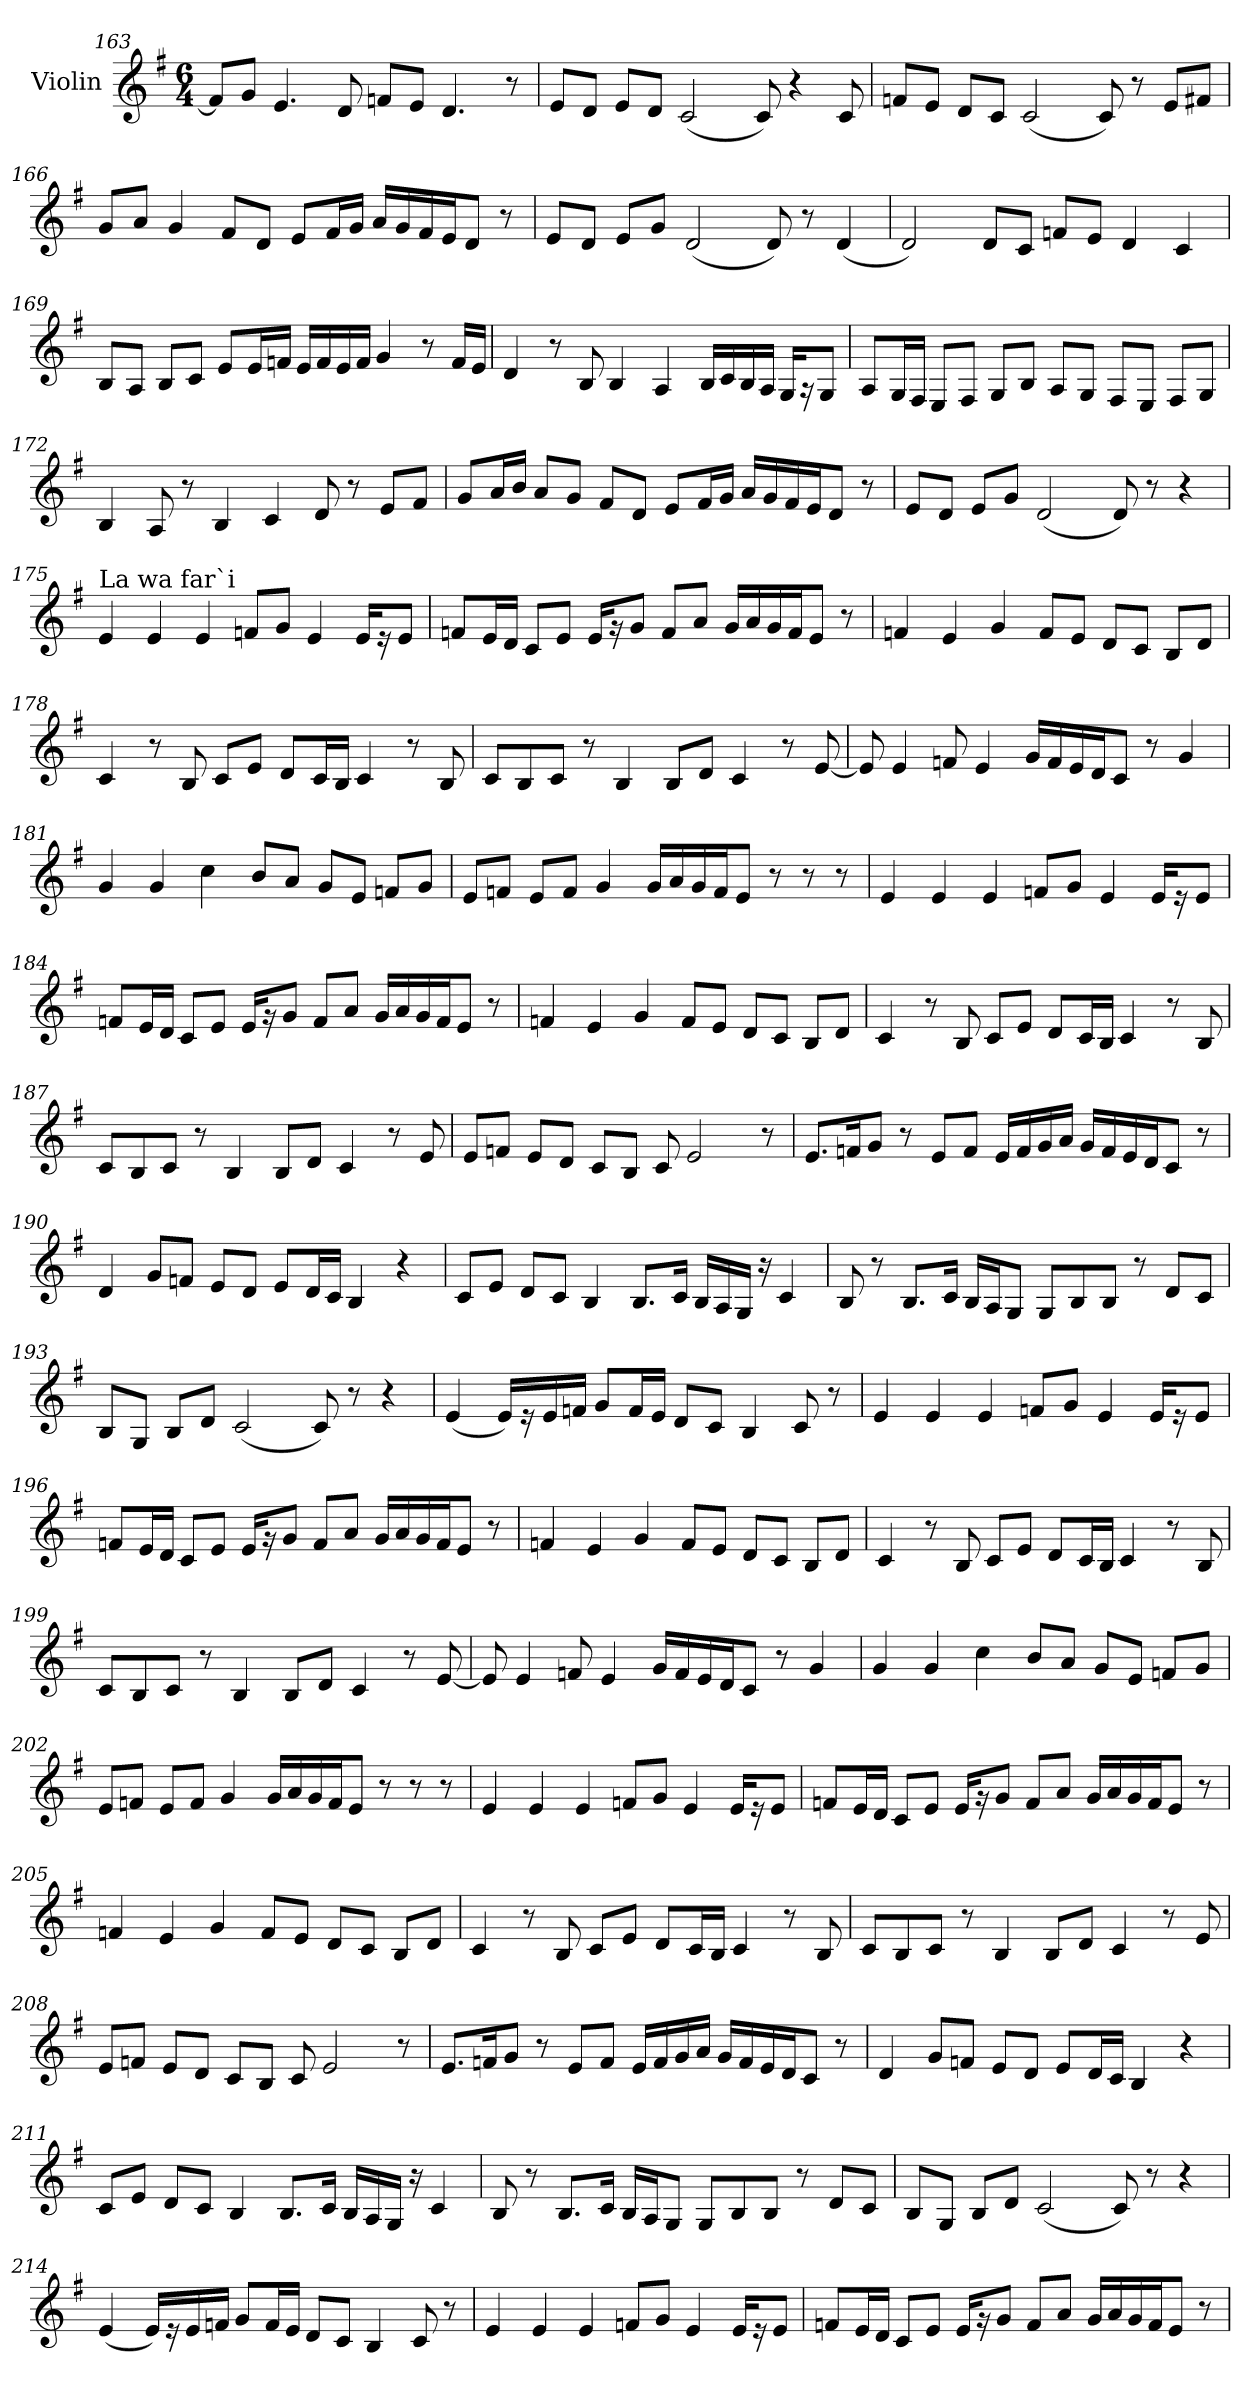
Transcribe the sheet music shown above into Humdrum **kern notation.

**kern
*part1
*staff1
*I"Violin
*clefG2
*k[f#]
*G:
*M6/4
=163
8f/L]
8g/J
4.e/
8d/
8fn/L
8e/J
4.d/
8r
!!LO:LB:g=z
=164
8e/L
8d/J
8e/L
8d/J
(<2c/
8c/)
4r
8c/
=165
8fn/L
8e/J
8d/L
8c/J
(<2c/
8c/)
8r
8e/L
8f#X/J
=166
8g/L
8a/J
4g/
8f#/L
8d/J
8e/L
16f#/L
16g/JJ
16a/LL
16g/
16f#/
16e/J
8d/J
8r
!!LO:LB:g=z
=167
8e/L
8d/J
8e/L
8g/J
(<2d/
8d/)
8r
(<4d/
=168
2d/)
8d/L
8c/J
8fn/L
8e/J
4d/
4c/
=169
8B/L
8A/J
8B/L
8c/J
8e/L
16e/L
16fn/JJ
16e/LL
16f/
16e/
16f/JJ
4g/
8r
16f/LL
16e/JJ
!!LO:LB:g=z
=170
4d/
8r
8B/
4B/
4A/
16B/LL
16c/
16B/
16A/JJ
16G/KL
16r
8G/J
=171
8A/L
16G/L
16F#/JJ
8E/L
8F#/J
8G/L
8B/J
8A/L
8G/J
8F#/L
8E/J
8F#/L
8G/J
!!LO:LB:g=z
=172
4B/
8A/
8r
4B/
4c/
8d/
8r
8e/L
8f#/J
=173
8g/L
16a/L
16b/JJ
8a/L
8g/J
8f#/L
8d/J
8e/L
16f#/L
16g/JJ
16a/LL
16g/
16f#/
16e/J
8d/J
8r
=174
8e/L
8d/J
8e/L
8g/J
(<2d/
8d/)
8r
4r
!!LO:LB:g=z
=175
!LO:TX:a:t=La wa far`i
4e/
4e/
4e/
8fn/L
8g/J
4e/
16e/KL
16r
8e/J
=176
8fn/L
16e/L
16d/JJ
8c/L
8e/J
16e/KL
16r
8g/J
8f/L
8a/J
16g/LL
16a/
16g/
16f/J
8e/J
8r
=177
4fn/
4e/
4g/
8f/L
8e/J
8d/L
8c/J
8B/L
8d/J
!!LO:PB:g=z
=178
4c/
8r
8B/
8c/L
8e/J
8d/L
16c/L
16B/JJ
4c/
8r
8B/
=179
8c/L
8B/
8c/J
8r
4B/
8B/L
8d/J
4c/
8r
[8e/
=180
8e/]
4e/
8fn/
4e/
16g/LL
16f/
16e/
16d/J
8c/J
8r
4g/
!!LO:LB:g=z
=181
4g/
4g/
4cc\
8b/L
8a/J
8g/L
8e/J
8fn/L
8g/J
=182
8e/L
8fn/J
8e/L
8f/J
4g/
16g/LL
16a/
16g/
16f/J
8e/J
8r
8r
8r
=183
4e/
4e/
4e/
8fn/L
8g/J
4e/
16e/KL
16r
8e/J
!!LO:LB:g=z
=184
8fn/L
16e/L
16d/JJ
8c/L
8e/J
16e/KL
16r
8g/J
8f/L
8a/J
16g/LL
16a/
16g/
16f/J
8e/J
8r
=185
4fn/
4e/
4g/
8f/L
8e/J
8d/L
8c/J
8B/L
8d/J
=186
4c/
8r
8B/
8c/L
8e/J
8d/L
16c/L
16B/JJ
4c/
8r
8B/
!!LO:LB:g=z
=187
8c/L
8B/
8c/J
8r
4B/
8B/L
8d/J
4c/
8r
8e/
=188
8e/L
8fn/J
8e/L
8d/J
8c/L
8B/J
8c/
2e/
8r
!!LO:LB:g=z
=189
8.e/L
16fn/K
8g/J
8r
8e/L
8f/J
16e/LL
16f/
16g/
16a/JJ
16g/LL
16f/
16e/
16d/J
8c/J
8r
!!LO:LB:g=z
=190
4d/
8g/L
8fn/J
8e/L
8d/J
8e/L
16d/L
16c/JJ
4B/
4r
=191
8c/L
8e/J
8d/L
8c/J
4B/
8.B/L
16c/Jk
16B/LL
16A/
16G/JJ
16r
4c/
!!LO:LB:g=z
=192
8B/
8r
8.B/L
16c/Jk
16B/LL
16A/J
8G/J
8G/L
8B/
8B/J
8r
8d/L
8c/J
!!LO:LB:g=z
=193
8B/L
8G/J
8B/L
8d/J
(<2c/
8c/)
8r
4r
=194
(<4e/
16e/LL)
16r
16e/
16fn/JJ
8g/L
16f/L
16e/JJ
8d/L
8c/J
4B/
8c/
8r
=195
4e/
4e/
4e/
8fn/L
8g/J
4e/
16e/KL
16r
8e/J
!!LO:PB:g=z
=196
8fn/L
16e/L
16d/JJ
8c/L
8e/J
16e/KL
16r
8g/J
8f/L
8a/J
16g/LL
16a/
16g/
16f/J
8e/J
8r
=197
4fn/
4e/
4g/
8f/L
8e/J
8d/L
8c/J
8B/L
8d/J
=198
4c/
8r
8B/
8c/L
8e/J
8d/L
16c/L
16B/JJ
4c/
8r
8B/
!!LO:PB:g=z
=199
8c/L
8B/
8c/J
8r
4B/
8B/L
8d/J
4c/
8r
[8e/
=200
8e/]
4e/
8fn/
4e/
16g/LL
16f/
16e/
16d/J
8c/J
8r
4g/
=201
4g/
4g/
4cc\
8b/L
8a/J
8g/L
8e/J
8fn/L
8g/J
!!LO:LB:g=z
=202
8e/L
8fn/J
8e/L
8f/J
4g/
16g/LL
16a/
16g/
16f/J
8e/J
8r
8r
8r
=203
4e/
4e/
4e/
8fn/L
8g/J
4e/
16e/KL
16r
8e/J
=204
8fn/L
16e/L
16d/JJ
8c/L
8e/J
16e/KL
16r
8g/J
8f/L
8a/J
16g/LL
16a/
16g/
16f/J
8e/J
8r
!!LO:LB:g=z
=205
4fn/
4e/
4g/
8f/L
8e/J
8d/L
8c/J
8B/L
8d/J
=206
4c/
8r
8B/
8c/L
8e/J
8d/L
16c/L
16B/JJ
4c/
8r
8B/
=207
8c/L
8B/
8c/J
8r
4B/
8B/L
8d/J
4c/
8r
8e/
!!LO:LB:g=z
=208
8e/L
8fn/J
8e/L
8d/J
8c/L
8B/J
8c/
2e/
8r
=209
8.e/L
16fn/K
8g/J
8r
8e/L
8f/J
16e/LL
16f/
16g/
16a/JJ
16g/LL
16f/
16e/
16d/J
8c/J
8r
=210
4d/
8g/L
8fn/J
8e/L
8d/J
8e/L
16d/L
16c/JJ
4B/
4r
!!LO:LB:g=z
=211
8c/L
8e/J
8d/L
8c/J
4B/
8.B/L
16c/Jk
16B/LL
16A/
16G/JJ
16r
4c/
=212
8B/
8r
8.B/L
16c/Jk
16B/LL
16A/J
8G/J
8G/L
8B/
8B/J
8r
8d/L
8c/J
!!LO:LB:g=z
=213
8B/L
8G/J
8B/L
8d/J
(<2c/
8c/)
8r
4r
=214
(<4e/
16e/LL)
16r
16e/
16fn/JJ
8g/L
16f/L
16e/JJ
8d/L
8c/J
4B/
8c/
8r
=215
4e/
4e/
4e/
8fn/L
8g/J
4e/
16e/KL
16r
8e/J
!!LO:LB:g=z
=216
8fn/L
16e/L
16d/JJ
8c/L
8e/J
16e/KL
16r
8g/J
8f/L
8a/J
16g/LL
16a/
16g/
16f/J
8e/J
8r
=
*-
